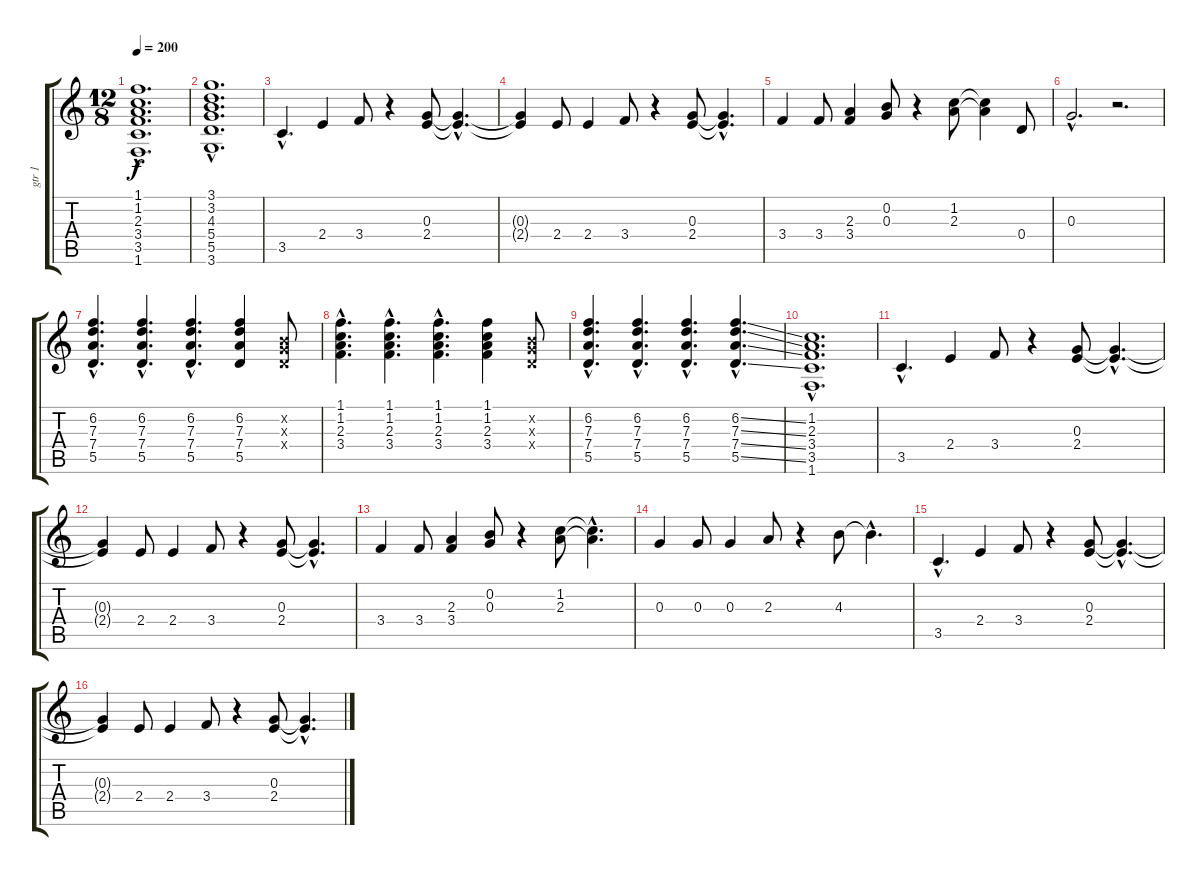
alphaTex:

\track ("gtr 1" "gtr 1") {instrument overdrivenguitar}
\staff {score tabs}
\tuning (E4 B3 G3 D3 A2 E2) {hide}
\ts (12 8)
\tempo 200
\clef g2
\ks c
(1.1{hac} 1.2{hac} 2.3{hac} 3.4{hac} 3.5{hac} 1.6{hac}).1{d dy f} |
(3.1{hac} 3.2{hac} 4.3{hac} 5.4{hac} 5.5{hac} 3.6{hac}).1{d} |
3.5{hac}.4{d} 2.4.4 3.4.8 r.4 (0.3 2.4).8 (0.3{hac t} 2.4{hac t}).4{d} |
(0.3{t} 2.4{t}).4 2.4.8 2.4.4 3.4.8 r.4 (0.3 2.4).8 (0.3{hac t} 2.4{hac t}).4{d} |
3.4.4 3.4.8 (2.3 3.4).4 (0.2 0.3).8 r.4 (1.2 2.3).8 (1.2{t} 2.3{t}).4 0.4.8 |
0.3{hac}.2{d} r.2{d} |
(6.2{hac} 7.3{hac} 7.4{hac} 5.5{hac}).4{d} (6.2{hac} 7.3{hac} 7.4{hac} 5.5{hac}).4{d} (6.2{hac} 7.3{hac} 7.4{hac} 5.5{hac}).4{d} (6.2 7.3 7.4 5.5).4 (0.2{x} 0.3{x} 0.4{x}).8 |
(1.1{hac} 1.2{hac} 2.3{hac} 3.4{hac}).4{d} (1.1{hac} 1.2{hac} 2.3{hac} 3.4{hac}).4{d} (1.1{hac} 1.2{hac} 2.3{hac} 3.4{hac}).4{d} (1.1 1.2 2.3 3.4).4 (0.2{x} 0.3{x} 0.4{x}).8 |
(6.2{hac} 7.3{hac} 7.4{hac} 5.5{hac}).4{d} (6.2{hac} 7.3{hac} 7.4{hac} 5.5{hac}).4{d} (6.2{hac} 7.3{hac} 7.4{hac} 5.5{hac}).4{d} (6.2{ss hac} 7.3{ss hac} 7.4{ss hac} 5.5{ss hac}).4{d} |
(1.2{hac} 2.3{hac} 3.4{hac} 3.5{hac} 1.6{hac}).1{d} |
3.5{hac}.4{d} 2.4.4 3.4.8 r.4 (0.3 2.4).8 (0.3{hac t} 2.4{hac t}).4{d} |
(0.3{t} 2.4{t}).4 2.4.8 2.4.4 3.4.8 r.4 (0.3 2.4).8 (0.3{hac t} 2.4{hac t}).4{d} |
3.4.4 3.4.8 (2.3 3.4).4 (0.2 0.3).8 r.4 (1.2 2.3).8 (1.2{hac t} 2.3{hac t}).4{d} |
0.3.4 0.3.8 0.3.4 2.3.8 r.4 4.3.8 4.3{hac t}.4{d} |
3.5{hac}.4{d} 2.4.4 3.4.8 r.4 (0.3 2.4).8 (0.3{hac t} 2.4{hac t}).4{d} |
(0.3{t} 2.4{t}).4 2.4.8 2.4.4 3.4.8 r.4 (0.3 2.4).8 (0.3{hac t} 2.4{hac t}).4{d}
